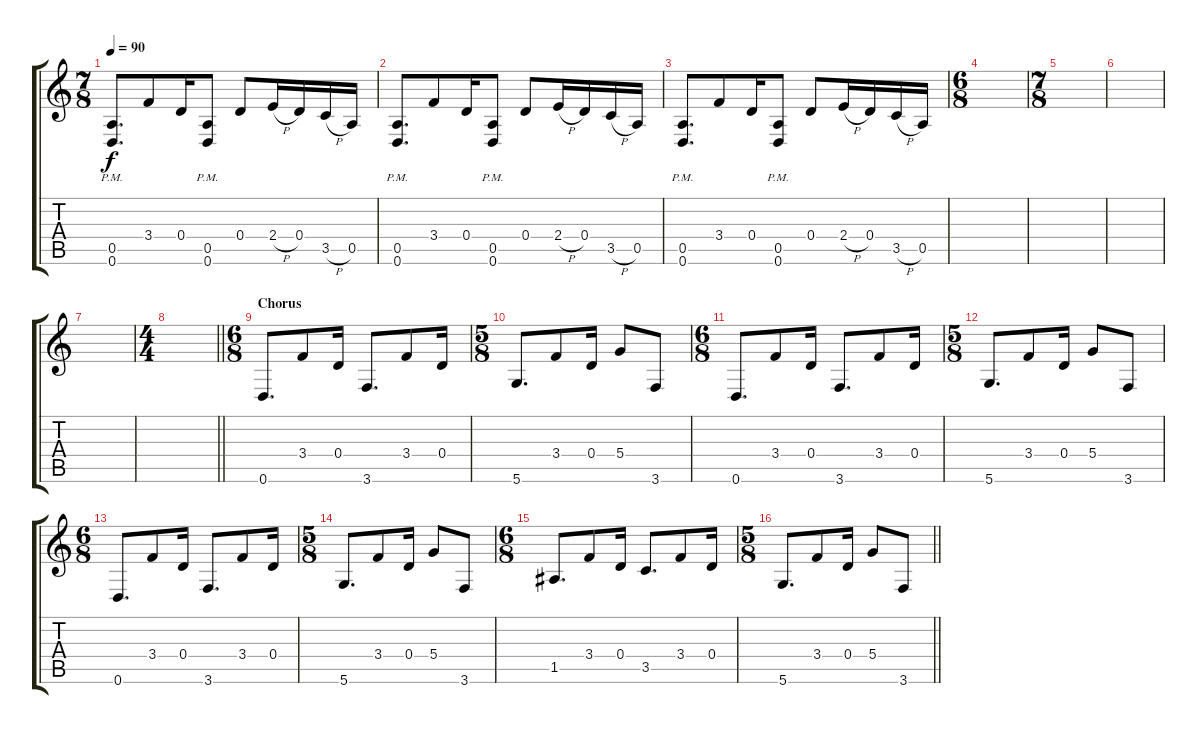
\track "" {instrument distortionguitar}
\staff {score tabs}
\tuning (E4 B3 G3 D3 A2 D2) {hide}
\ts (7 8)
\tempo 90
\clef g2
\ks c
(0.5{pm} 0.6{pm}).8{d dy f} 3.4.8 0.4.16 (0.5{pm} 0.6{pm}).8 0.4.8 2.4{h}.16 0.4.16 3.5{h}.16 0.5.16 |
(0.5{pm} 0.6{pm}).8{d} 3.4.8 0.4.16 (0.5{pm} 0.6{pm}).8 0.4.8 2.4{h}.16 0.4.16 3.5{h}.16 0.5.16 |
(0.5{pm} 0.6{pm}).8{d} 3.4.8 0.4.16 (0.5{pm} 0.6{pm}).8 0.4.8 2.4{h}.16 0.4.16 3.5{h}.16 0.5.16 |
\ts (6 8)
|
\ts (7 8)
|
|
|
\ts (4 4)
\barLineRight lightlight
|
\ts (6 8)
\section ("" "Chorus")
0.6.8{d} 3.4.8 0.4.16 3.6.8{d} 3.4.8 0.4.16 |
\ts (5 8)
5.6.8{d} 3.4.8 0.4.16 5.4.8 3.6.8 |
\ts (6 8)
0.6.8{d} 3.4.8 0.4.16 3.6.8{d} 3.4.8 0.4.16 |
\ts (5 8)
5.6.8{d} 3.4.8 0.4.16 5.4.8 3.6.8 |
\ts (6 8)
0.6.8{d} 3.4.8 0.4.16 3.6.8{d} 3.4.8 0.4.16 |
\ts (5 8)
5.6.8{d} 3.4.8 0.4.16 5.4.8 3.6.8 |
\ts (6 8)
1.5.8{d} 3.4.8 0.4.16 3.5.8{d} 3.4.8 0.4.16 |
\ts (5 8)
\barLineRight lightlight
5.6.8{d} 3.4.8 0.4.16 5.4.8 3.6.8
